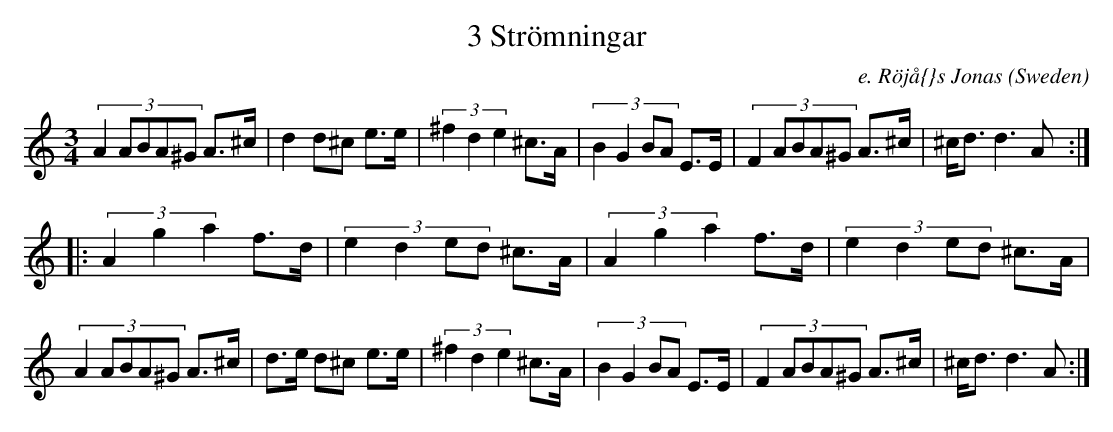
X:1
T:3 Strömningar
O:Sweden
M:3/4
C:e. Röj\aa{}s Jonas
K:DDor
(3:2:5A2ABA^G A>^c|d2 d^c e>e|\
(3^f2d2e2 ^c>A|(3:2:4B2G2BA E>E|\
(3:2:5F2ABA^G A>^c|^c<d d3A:|
|:(3A2g2a2 f>d|(3:2:4e2d2ed ^c>A|\
(3A2g2a2 f>d|(3:2:4e2d2ed ^c>A|
(3:2:5A2ABA^G A>^c|d>e d^c e>e|\
(3^f2d2e2 ^c>A|(3:2:4B2G2BA E>E|\
(3:2:5F2ABA^G A>^c|^c<d d3A:|
